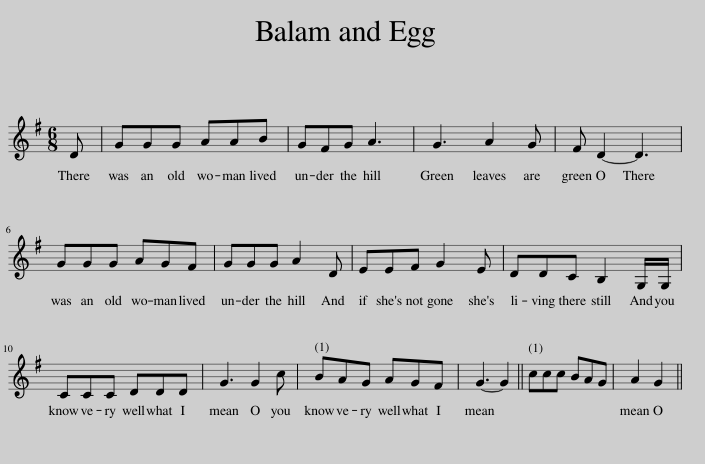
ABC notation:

X:1
L:1/8
M:6/8
I:linebreak $
K:G
V:1 treble
V:1
 D | GGG AAB | GFG A3 | G3 A2 G | F D2- D3 |$ %5
 GGG AGF | GGG A2 D | EEF G2 E | DDC B,2 G,/G,/ |$ CCC DDD | %10
 G3 G2 c | BAG AGF | G3- G2 || ccc BAG | A2 G2 || %15
